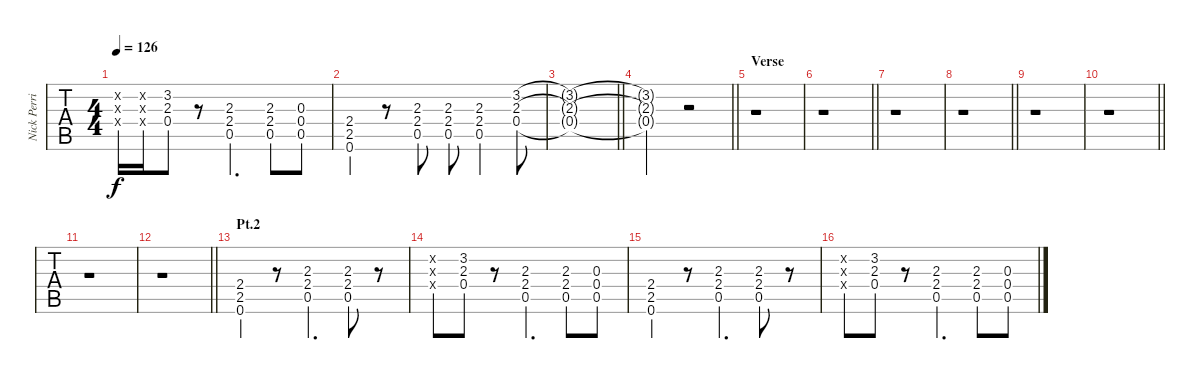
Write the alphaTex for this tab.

\track ("Nick Perri" "Nick Perri") {instrument distortionguitar}
\staff {tabs}
\tuning (E4 B3 G3 D3 A2 E2) {hide}
\ts (4 4)
\tempo 126
\clef g2
\ks c
(0.2{x} 0.3{x} 0.4{x}).16{dy f} (3.2{x} 2.3{x} 0.4{x}).16 (3.2 2.3 0.4).8 r.8 (2.3 2.4 0.5).4{d} (2.3 2.4 0.5).8 (0.3 0.4 0.5).8 |
(2.4 2.5 0.6).4 r.8 (2.3 2.4 0.5).8 (2.3 2.4 0.5).8 (2.3 2.4 0.5).4 (3.2 2.3 0.4).8 |
\barLineRight lightlight
(3.2{t} 2.3{t} 0.4{t}).1 |
\barLineRight lightlight
(3.2{t} 2.3{t} 0.4{t}).2 r.2 |
\section ("" "Verse")
r.1 |
\barLineRight lightlight
r.1 |
r.1 |
\barLineRight lightlight
r.1 |
r.1 |
\barLineRight lightlight
r.1 |
r.1 |
\barLineRight lightlight
r.1 |
\section ("" "Pt.2")
(2.4 2.5 0.6).4 r.8 (2.3 2.4 0.5).4{d} (2.3 2.4 0.5).8 r.8 |
(3.2{x} 2.3{x} 0.4{x}).8 (3.2 2.3 0.4).8 r.8 (2.3 2.4 0.5).4{d} (2.3 2.4 0.5).8 (0.3 0.4 0.5).8 |
(2.4 2.5 0.6).4 r.8 (2.3 2.4 0.5).4{d} (2.3 2.4 0.5).8 r.8 |
(3.2{x} 2.3{x} 0.4{x}).8 (3.2 2.3 0.4).8 r.8 (2.3 2.4 0.5).4{d} (2.3 2.4 0.5).8 (0.3 0.4 0.5).8
